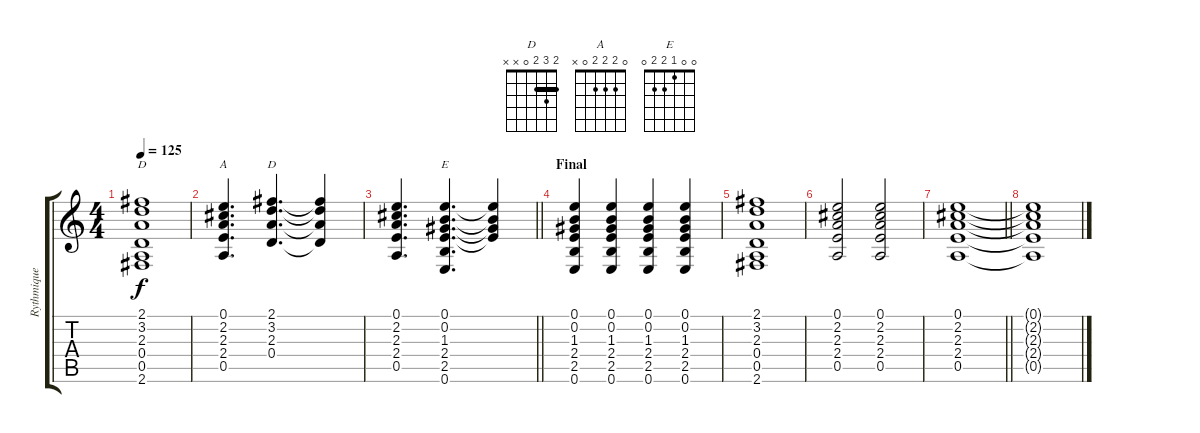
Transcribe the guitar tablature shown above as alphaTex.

\track ("Rythmique" "Rythmique") {instrument acousticguitarsteel}
\staff {score tabs}
\tuning (E4 B3 G3 D3 A2 E2) {hide}
\chord ("D" 2 3 2 0 0 2) {barre 2}
\chord ("A" 0 2 2 2 0 x)
\chord ("D" 2 3 2 0 x x) {barre 2}
\chord ("E" 0 0 1 2 2 0)
\ts (4 4)
\tempo 125
\clef g2
\ks c
(2.1 3.2 2.3 0.4 0.5 2.6).1{ch "D" dy f} |
(0.1 2.2 2.3 2.4 0.5).4{d ch "A"} (2.1 3.2 2.3 0.4).4{d ch "D"} (2.1{t} 3.2{t} 2.3{t} 0.4{t}).4 |
\barLineRight lightlight
(0.1 2.2 2.3 2.4 0.5).4{d} (0.1 0.2 1.3 2.4 2.5 0.6).4{d ch "E"} (0.1{t} 0.2{t} 1.3{t} 2.4{t}).4 |
\section ("" "Final")
(0.1 0.2 1.3 2.4 2.5 0.6).4 (0.1 0.2 1.3 2.4 2.5 0.6).4 (0.1 0.2 1.3 2.4 2.5 0.6).4 (0.1 0.2 1.3 2.4 2.5 0.6).4 |
(2.1 3.2 2.3 0.4 0.5 2.6).1 |
(0.1 2.2 2.3 2.4 0.5).2 (0.1 2.2 2.3 2.4 0.5).2 |
\barLineRight lightlight
(0.1 2.2 2.3 2.4 0.5).1 |
(0.1{t} 2.2{t} 2.3{t} 2.4{t} 0.5{t}).1
